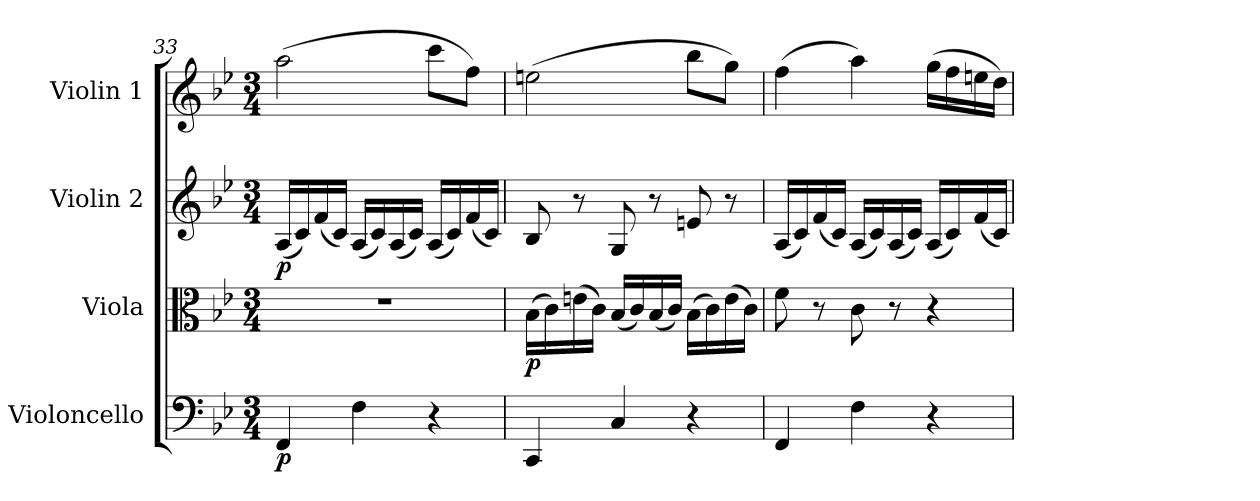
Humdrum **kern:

**kern	**dynam	**kern	**dynam	**kern	**dynam	**kern	**dynam
*part4	*part4	*part3	*part3	*part2	*part2	*part1	*part1
*staff4	*staff4	*staff3	*staff3	*staff2	*staff2	*staff1	*staff1
*I"Violoncello	*	*I"Viola	*	*I"Violin 2	*	*I"Violin 1	*
*I'Vc	*	*I'Vla	*	*I'Vln	*	*I'Vln	*
!!LO:PB:g=z
*clefF4	*	*clefC3	*	*clefG2	*	*clefG2	*
*k[b-e-]	*	*k[b-e-]	*	*k[b-e-]	*	*k[b-e-]	*
*M3/4	*	*M3/4	*	*M3/4	*	*M3/4	*
=33	=33	=33	=33	=33	=33	=33	=33
!	!LO:DY:b	!	!	!	!LO:DY:b	!	!LO:DY:b
!	!	!	!	!	!	!	!LO:DY:n=1:b
4FF/	p	2.r	.	(16A/LL	p	(2aa\	p other-dynamics
.	.	.	.	16c/)	.	.	.
.	.	.	.	(16f/	.	.	.
.	.	.	.	16c/JJ)	.	.	.
4F\	.	.	.	(16A/LL	.	.	.
.	.	.	.	16c/)	.	.	.
.	.	.	.	(16A/	.	.	.
.	.	.	.	16c/JJ)	.	.	.
4r	.	.	.	(16A/LL	.	8ccc\L	.
.	.	.	.	16c/)	.	.	.
.	.	.	.	(16f/	.	8ff\J)	.
.	.	.	.	16c/JJ)	.	.	.
=34	=34	=34	=34	=34	=34	=34	=34
!	!	!	!LO:DY:b	!	!	!	!
4CC/	.	(16B-\LL	p	8B-/	.	(2een\	.
.	.	16c\)	.	.	.	.	.
.	.	(16en\	.	8r	.	.	.
.	.	16c\JJ)	.	.	.	.	.
4C/	.	(16B-/LL	.	8G/	.	.	.
.	.	16c/)	.	.	.	.	.
.	.	(16B-/	.	8r	.	.	.
.	.	16c/JJ)	.	.	.	.	.
4r	.	(16B-\LL	.	8en/	.	8bb-\L	.
.	.	16c\)	.	.	.	.	.
.	.	(16e\	.	8r	.	8gg\J)	.
.	.	16c\JJ)	.	.	.	.	.
=35	=35	=35	=35	=35	=35	=35	=35
4FF/	.	8f\	.	(16A/LL	.	(4ff\	.
.	.	.	.	16c/)	.	.	.
.	.	8r	.	(16f/	.	.	.
.	.	.	.	16c/JJ)	.	.	.
4F\	.	8c\	.	(16A/LL	.	4aa\)	.
.	.	.	.	16c/)	.	.	.
.	.	8r	.	(16A/	.	.	.
.	.	.	.	16c/JJ)	.	.	.
4r	.	4r	.	(16A/LL	.	(16gg\LL	.
.	.	.	.	16c/)	.	16ff\	.
.	.	.	.	(16f/	.	16een\	.
.	.	.	.	16c/JJ)	.	16dd\JJ)	.
=	=	=	=	=	=	=	=
*-	*-	*-	*-	*-	*-	*-	*-
